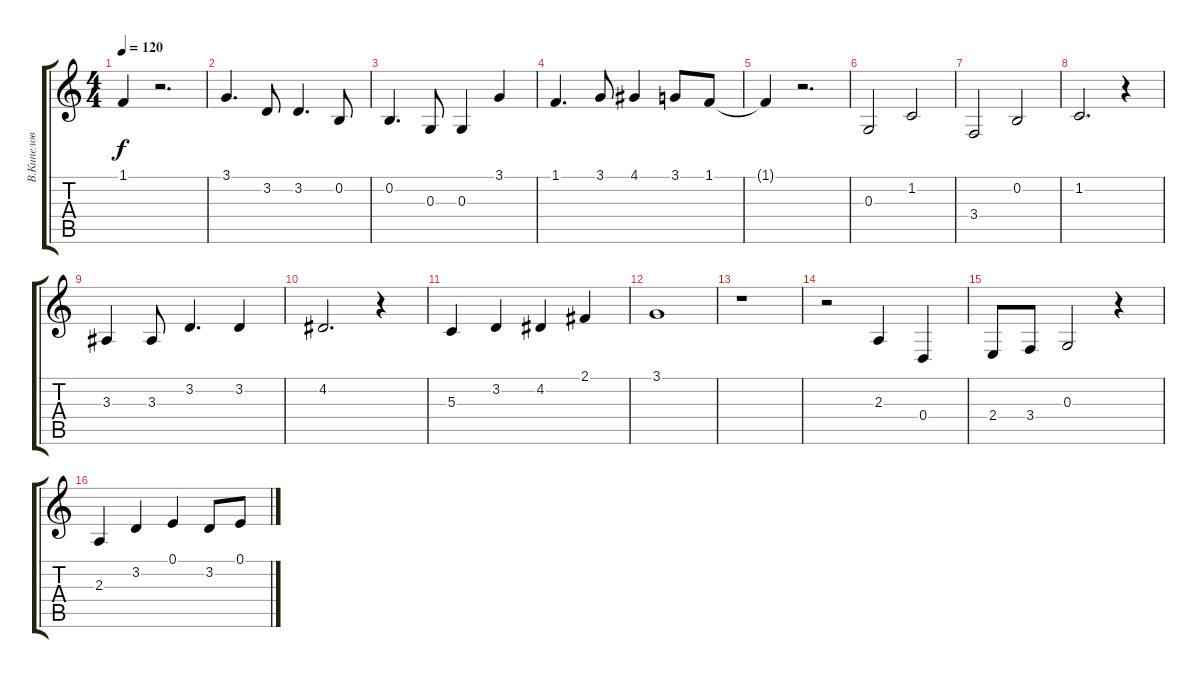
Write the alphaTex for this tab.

\track ("В.Кипелов" "В.Кипелов") {instrument lead6voice}
\staff {score tabs}
\tuning (E4 B3 G3 D3 A2 E2) {hide}
\ts (4 4)
\tempo 120
\clef g2
\ks c
1.1{t}.4{dy f} r.2{d} |
3.1.4{d} 3.2.8 3.2.4{d} 0.2.8 |
0.2.4{d} 0.3.8 0.3.4 3.1.4 |
1.1.4{d} 3.1.8 4.1.4 3.1.8 1.1.8 |
1.1{t}.4 r.2{d} |
0.3.2 1.2.2 |
3.4.2 0.2.2 |
1.2.2{d} r.4 |
3.3.4 3.3.8 3.2.4{d} 3.2.4 |
4.2.2{d} r.4 |
5.3.4 3.2.4 4.2.4 2.1.4 |
3.1.1 |
r.1 |
r.2 2.3.4 0.4.4 |
2.4.8 3.4.8 0.3.2 r.4 |
2.3.4 3.2.4 0.1.4 3.2.8 0.1.8
